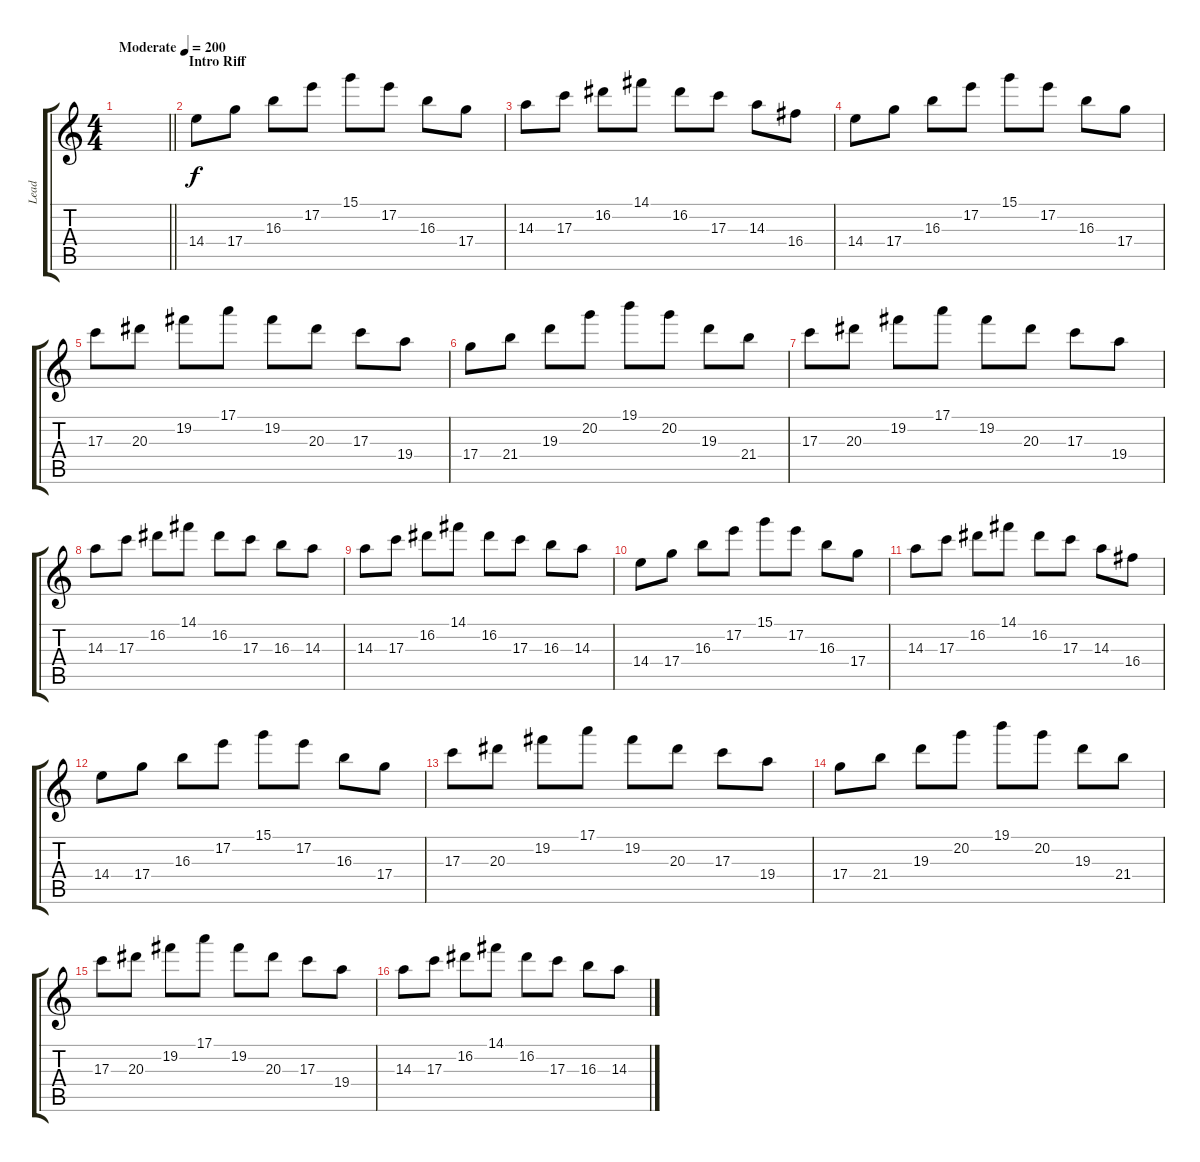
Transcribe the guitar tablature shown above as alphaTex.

\track ("Lead" "Lead") {instrument overdrivenguitar}
\staff {score tabs}
\tuning (E4 B3 G3 D3 A2 D2) {hide}
\ts (4 4)
\tempo (200 "Moderate")
\clef g2
\barLineRight lightlight
\ks c
|
\section ("" "Intro Riff")
14.4.8 17.4.8 16.3.8 17.2.8 15.1.8 17.2.8 16.3.8 17.4.8 |
14.3.8 17.3.8 16.2.8 14.1.8 16.2.8 17.3.8 14.3.8 16.4.8 |
14.4.8 17.4.8 16.3.8 17.2.8 15.1.8 17.2.8 16.3.8 17.4.8 |
17.3.8 20.3.8 19.2.8 17.1.8 19.2.8 20.3.8 17.3.8 19.4.8 |
17.4.8 21.4.8 19.3.8 20.2.8 19.1.8 20.2.8 19.3.8 21.4.8 |
17.3.8 20.3.8 19.2.8 17.1.8 19.2.8 20.3.8 17.3.8 19.4.8 |
14.3.8 17.3.8 16.2.8 14.1.8 16.2.8 17.3.8 16.3.8 14.3.8 |
14.3.8 17.3.8 16.2.8 14.1.8 16.2.8 17.3.8 16.3.8 14.3.8 |
14.4.8 17.4.8 16.3.8 17.2.8 15.1.8 17.2.8 16.3.8 17.4.8 |
14.3.8 17.3.8 16.2.8 14.1.8 16.2.8 17.3.8 14.3.8 16.4.8 |
14.4.8 17.4.8 16.3.8 17.2.8 15.1.8 17.2.8 16.3.8 17.4.8 |
17.3.8 20.3.8 19.2.8 17.1.8 19.2.8 20.3.8 17.3.8 19.4.8 |
17.4.8 21.4.8 19.3.8 20.2.8 19.1.8 20.2.8 19.3.8 21.4.8 |
17.3.8 20.3.8 19.2.8 17.1.8 19.2.8 20.3.8 17.3.8 19.4.8 |
14.3.8 17.3.8 16.2.8 14.1.8 16.2.8 17.3.8 16.3.8 14.3.8
